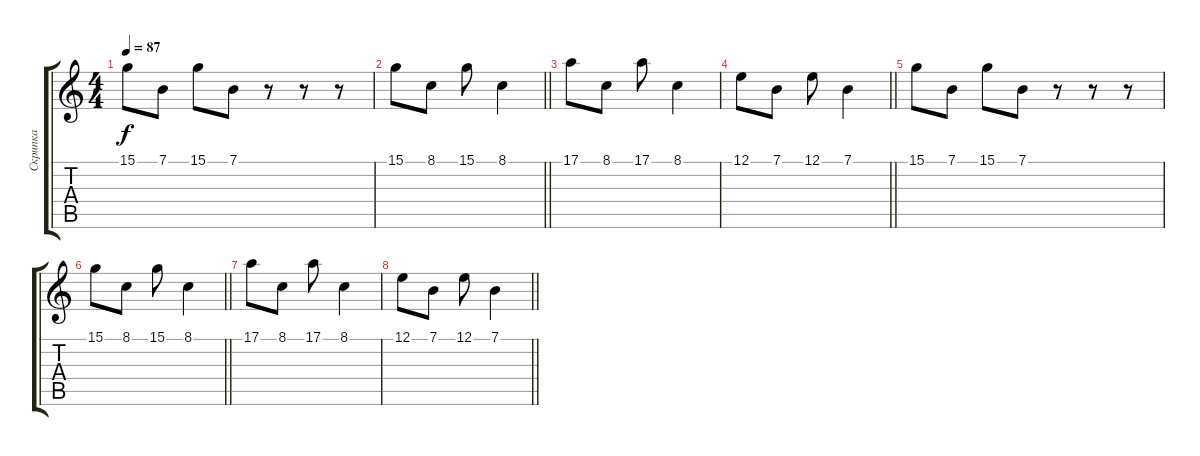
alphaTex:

\track ("Скрипка" "Скрипка") {instrument stringensemble1}
\staff {score tabs}
\tuning (E4 B3 G3 D3 A2 E2) {hide}
\ts (4 4)
\tempo 87
\clef g2
\ks c
15.1.8{dy f} 7.1.8 15.1.8 7.1.8 r.8 r.8 r.8 |
\barLineRight lightlight
15.1.8 8.1.8 15.1.8 8.1.4 |
17.1.8 8.1.8 17.1.8 8.1.4 |
\barLineRight lightlight
12.1.8 7.1.8 12.1.8 7.1.4 |
15.1.8 7.1.8 15.1.8 7.1.8 r.8 r.8 r.8 |
\barLineRight lightlight
15.1.8 8.1.8 15.1.8 8.1.4 |
17.1.8 8.1.8 17.1.8 8.1.4 |
\barLineRight lightlight
12.1.8 7.1.8 12.1.8 7.1.4
